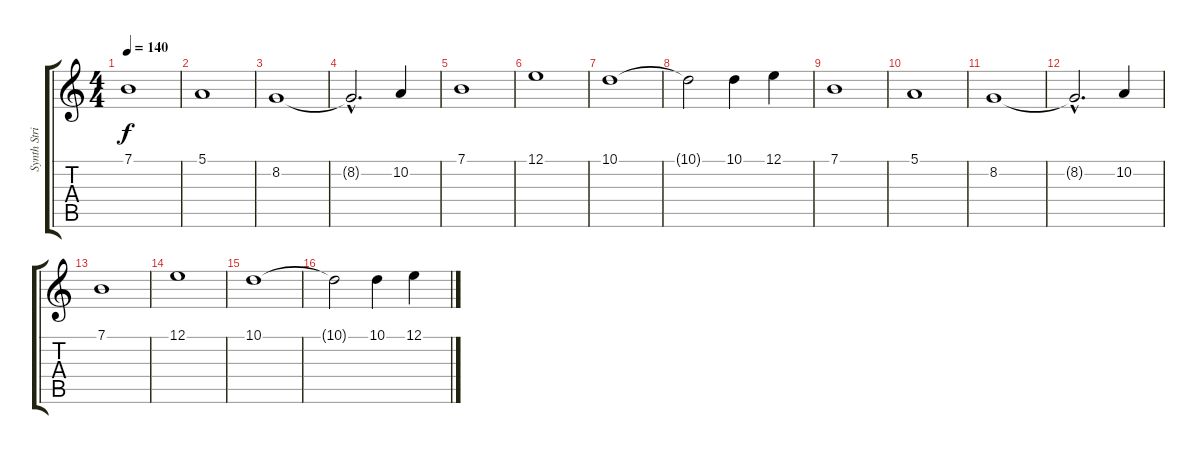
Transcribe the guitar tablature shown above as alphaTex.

\track ("Synth Strings" "Synth Stri") {instrument synthstrings1}
\staff {score tabs}
\tuning (E4 B3 G3 D3 A2 E2) {hide}
\ts (4 4)
\tempo 140
\clef g2
\ks c
7.1.1{dy f instrument synthstrings1} |
5.1.1 |
8.2.1 |
8.2{hac t}.2{d} 10.2.4 |
7.1.1 |
12.1.1 |
10.1.1 |
10.1{t}.2 10.1.4 12.1.4 |
7.1.1 |
5.1.1 |
8.2.1 |
8.2{hac t}.2{d} 10.2.4 |
7.1.1 |
12.1.1 |
10.1.1 |
10.1{t}.2 10.1.4 12.1.4
